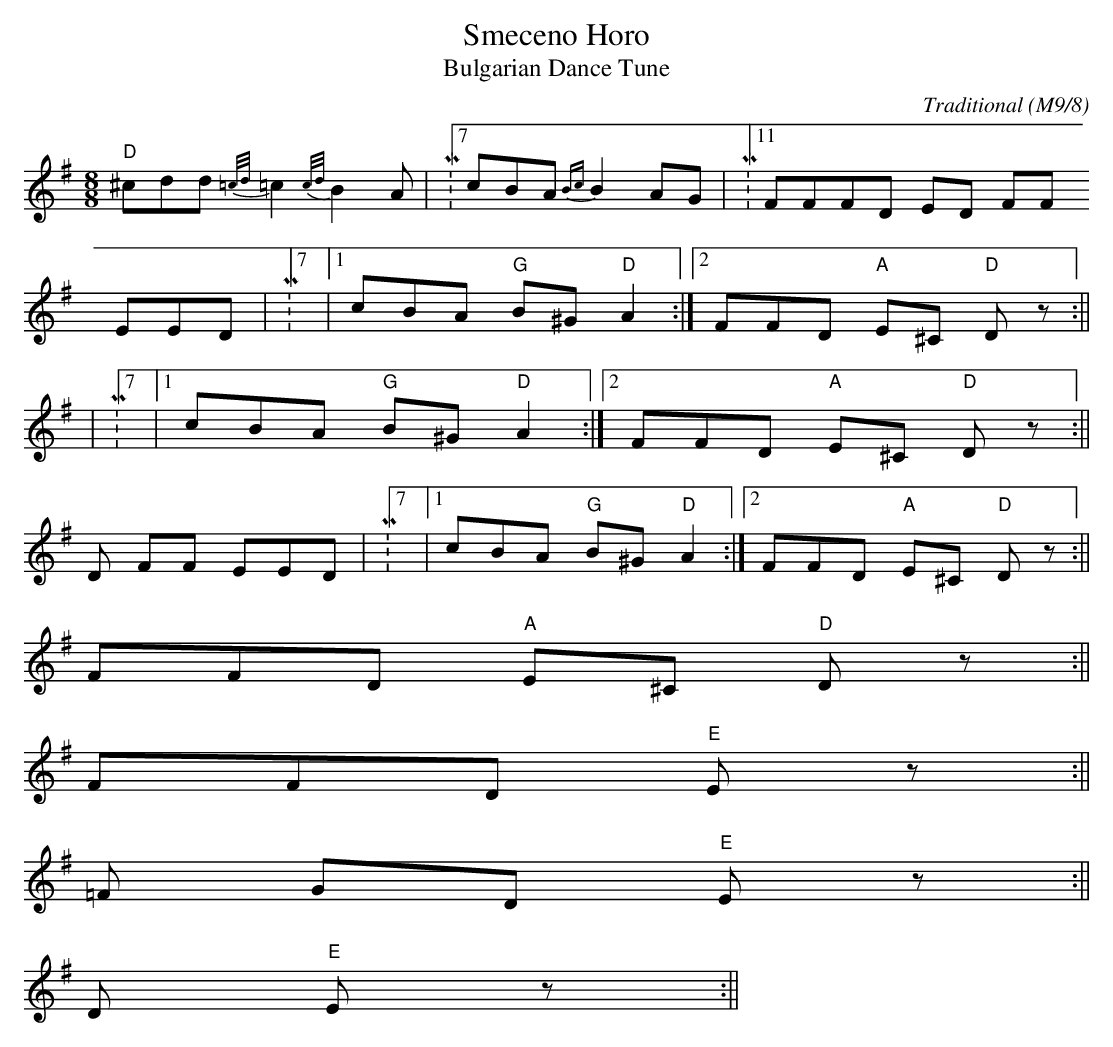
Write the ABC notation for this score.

X:1
T:Smeceno Horo
T:Bulgarian Dance Tune
M:8/8
L:1/8
C:Traditional
O:M9/8
K:G
"D"^cdd {=c/2d/2}=c2 {c/2d/2}B2 A|M:7/8 cBA {Bc}B2 AG|M:11/8 FFFD ED FF
EED|M:7/8|1 cBA "G"B^G "D"A2:|2 FFD "A"E^C "D"Dz:||
M:11/8 "D"FFFD ED FF EED|M:7/8 cBA "G"{Bc}B2 AG|M:11/8 "D"FFFD ED FF EED
|M:7/8|1 cBA "G"B^G "D"A2:|2 FFD "A"E^C "D"Dz:||
M:8/8 "D"{AB}A2 {AB}AD E=F ^GA|M:7/8 cBA "G"{Bc}B2 A=G|M:11/8  "D"FFFD E
D FF EED|M:7/8|1 cBA "G"B^G "D"A2:|2 FFD "A"E^C "D"Dz:||
M:11/8 "D"FFFD ED FF EED|M:7/8 FFD "A"E^C "D"DE|M:11/8 FFFD ED FF EED|M:
7/8 FFD "A"E^C "D"Dz:||
M:9/8 "D"ABBA AG FFD|FGA BA AG F2|ABBA AG FFD|FGA BA AG F2:||
M:9/8 "D"Bdc "G"{Bc}B2 D "D"AAG|F2 G2 FFG A2|Bdc "G"{Bc}B2 D "D"AAG|F2 G
2 FFD "E"Ez:||
M:9/8 "E"E=F^GA BE "F"cBA|Bc "E"BBA ^GA Bc|"F"d c2 B2 A cBA|"E"^GA "F"GG
=F GD "E"Ez:||
M:9/8 "F"d c2 B2 A cBA|"E"^GA "F"GGF GA Bc|d c2 B2 A cBA|"E"^GA "F"GGF G
D "E"Ez:||
